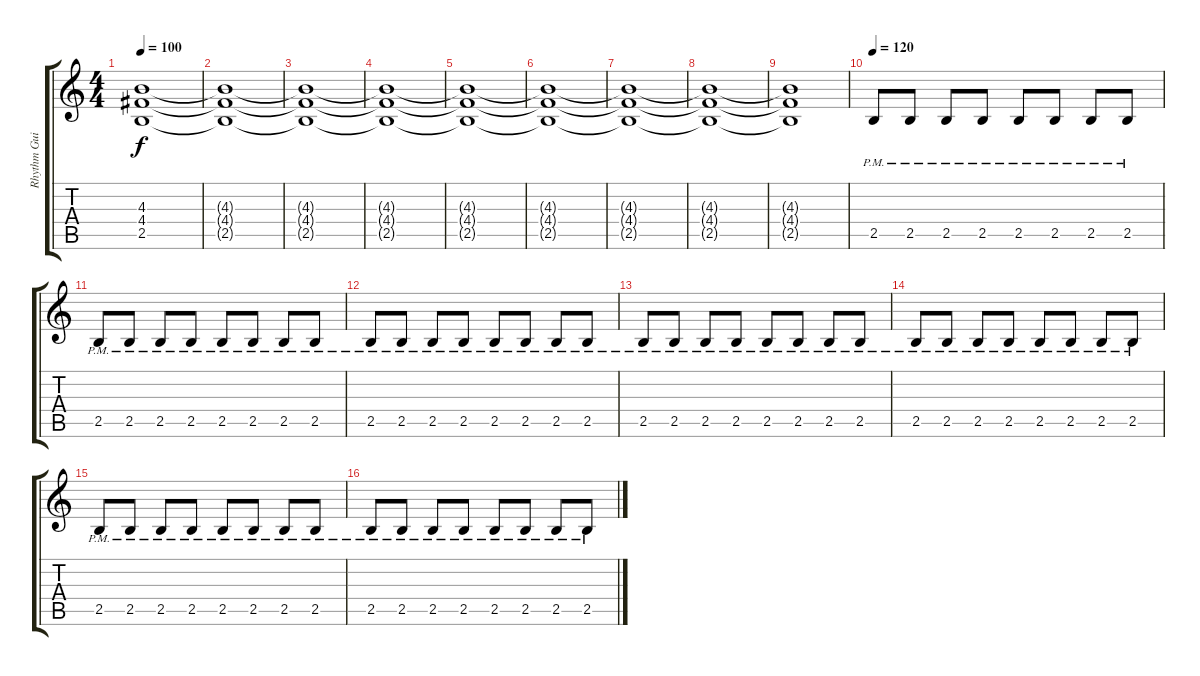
\track ("Rhythm Guitar" "Rhythm Gui") {instrument distortionguitar}
\staff {score tabs}
\tuning (E4 B3 G3 D3 A2 E2) {hide}
\ts (4 4)
\tempo 100
\clef g2
\ks c
(4.3 4.4 2.5).1{dy f} |
(4.3{t} 4.4{t} 2.5{t}).1 |
(4.3{t} 4.4{t} 2.5{t}).1 |
(4.3{t} 4.4{t} 2.5{t}).1 |
(4.3{t} 4.4{t} 2.5{t}).1 |
(4.3{t} 4.4{t} 2.5{t}).1 |
(4.3{t} 4.4{t} 2.5{t}).1 |
(4.3{t} 4.4{t} 2.5{t}).1 |
(4.3{t} 4.4{t} 2.5{t}).1 |
\tempo 120
2.5{pm}.8{instrument acousticguitarnylon} 2.5{pm}.8 2.5{pm}.8 2.5{pm}.8 2.5{pm}.8 2.5{pm}.8 2.5{pm}.8 2.5{pm}.8 |
2.5{pm}.8 2.5{pm}.8 2.5{pm}.8 2.5{pm}.8 2.5{pm}.8 2.5{pm}.8 2.5{pm}.8 2.5{pm}.8 |
2.5{pm}.8 2.5{pm}.8 2.5{pm}.8 2.5{pm}.8 2.5{pm}.8 2.5{pm}.8 2.5{pm}.8 2.5{pm}.8 |
2.5{pm}.8 2.5{pm}.8 2.5{pm}.8 2.5{pm}.8 2.5{pm}.8 2.5{pm}.8 2.5{pm}.8 2.5{pm}.8 |
2.5{pm}.8 2.5{pm}.8 2.5{pm}.8 2.5{pm}.8 2.5{pm}.8 2.5{pm}.8 2.5{pm}.8 2.5{pm}.8 |
2.5{pm}.8 2.5{pm}.8 2.5{pm}.8 2.5{pm}.8 2.5{pm}.8 2.5{pm}.8 2.5{pm}.8 2.5{pm}.8 |
2.5{pm}.8 2.5{pm}.8 2.5{pm}.8 2.5{pm}.8 2.5{pm}.8 2.5{pm}.8 2.5{pm}.8 2.5{pm}.8
